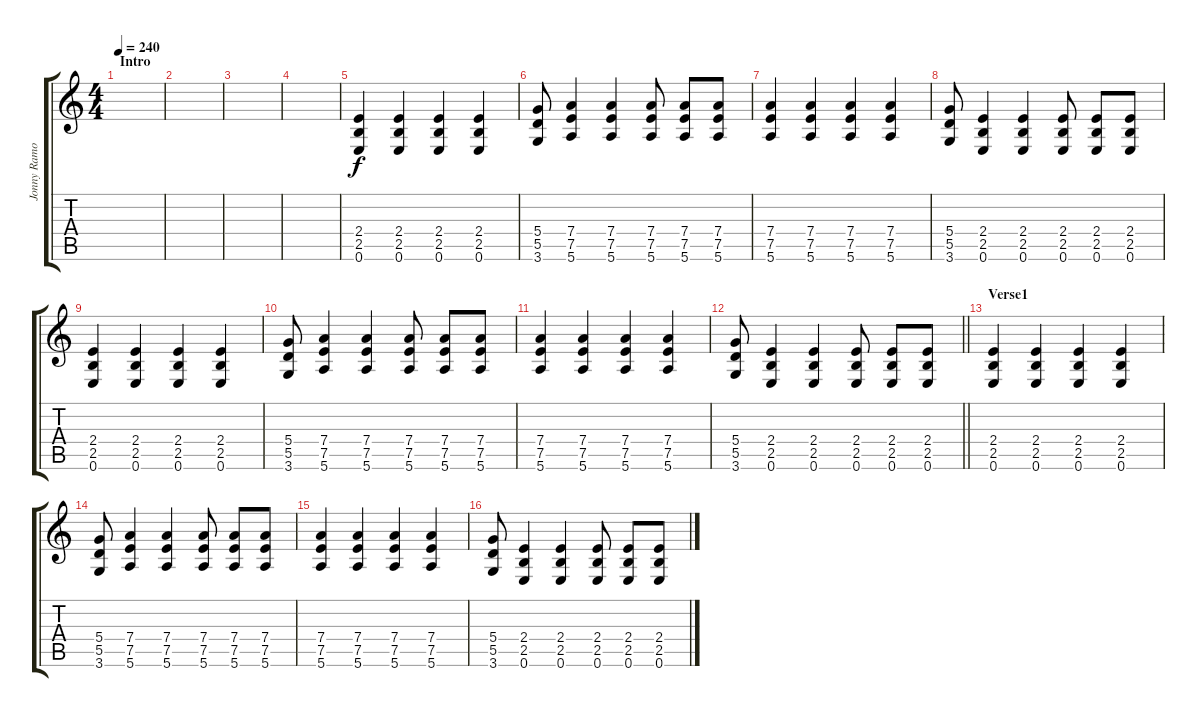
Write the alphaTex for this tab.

\track ("Jonny Ramone" "Jonny Ramo") {instrument overdrivenguitar}
\staff {score tabs}
\tuning (E4 B3 G3 D3 A2 E2) {hide}
\ts (4 4)
\section ("" "Intro")
\tempo 240
\clef g2
\ks c
|
|
|
|
(2.4 2.5 0.6).4 (2.4 2.5 0.6).4 (2.4 2.5 0.6).4 (2.4 2.5 0.6).4 |
(5.4 5.5 3.6).8 (7.4 7.5 5.6).4 (7.4 7.5 5.6).4 (7.4 7.5 5.6).8 (7.4 7.5 5.6).8 (7.4 7.5 5.6).8 |
(7.4 7.5 5.6).4 (7.4 7.5 5.6).4 (7.4 7.5 5.6).4 (7.4 7.5 5.6).4 |
(5.4 5.5 3.6).8 (2.4 2.5 0.6).4 (2.4 2.5 0.6).4 (2.4 2.5 0.6).8 (2.4 2.5 0.6).8 (2.4 2.5 0.6).8 |
(2.4 2.5 0.6).4 (2.4 2.5 0.6).4 (2.4 2.5 0.6).4 (2.4 2.5 0.6).4 |
(5.4 5.5 3.6).8 (7.4 7.5 5.6).4 (7.4 7.5 5.6).4 (7.4 7.5 5.6).8 (7.4 7.5 5.6).8 (7.4 7.5 5.6).8 |
(7.4 7.5 5.6).4 (7.4 7.5 5.6).4 (7.4 7.5 5.6).4 (7.4 7.5 5.6).4 |
\barLineRight lightlight
(5.4 5.5 3.6).8 (2.4 2.5 0.6).4 (2.4 2.5 0.6).4 (2.4 2.5 0.6).8 (2.4 2.5 0.6).8 (2.4 2.5 0.6).8 |
\section ("" "Verse1")
(2.4 2.5 0.6).4 (2.4 2.5 0.6).4 (2.4 2.5 0.6).4 (2.4 2.5 0.6).4 |
(5.4 5.5 3.6).8 (7.4 7.5 5.6).4 (7.4 7.5 5.6).4 (7.4 7.5 5.6).8 (7.4 7.5 5.6).8 (7.4 7.5 5.6).8 |
(7.4 7.5 5.6).4 (7.4 7.5 5.6).4 (7.4 7.5 5.6).4 (7.4 7.5 5.6).4 |
(5.4 5.5 3.6).8 (2.4 2.5 0.6).4 (2.4 2.5 0.6).4 (2.4 2.5 0.6).8 (2.4 2.5 0.6).8 (2.4 2.5 0.6).8
